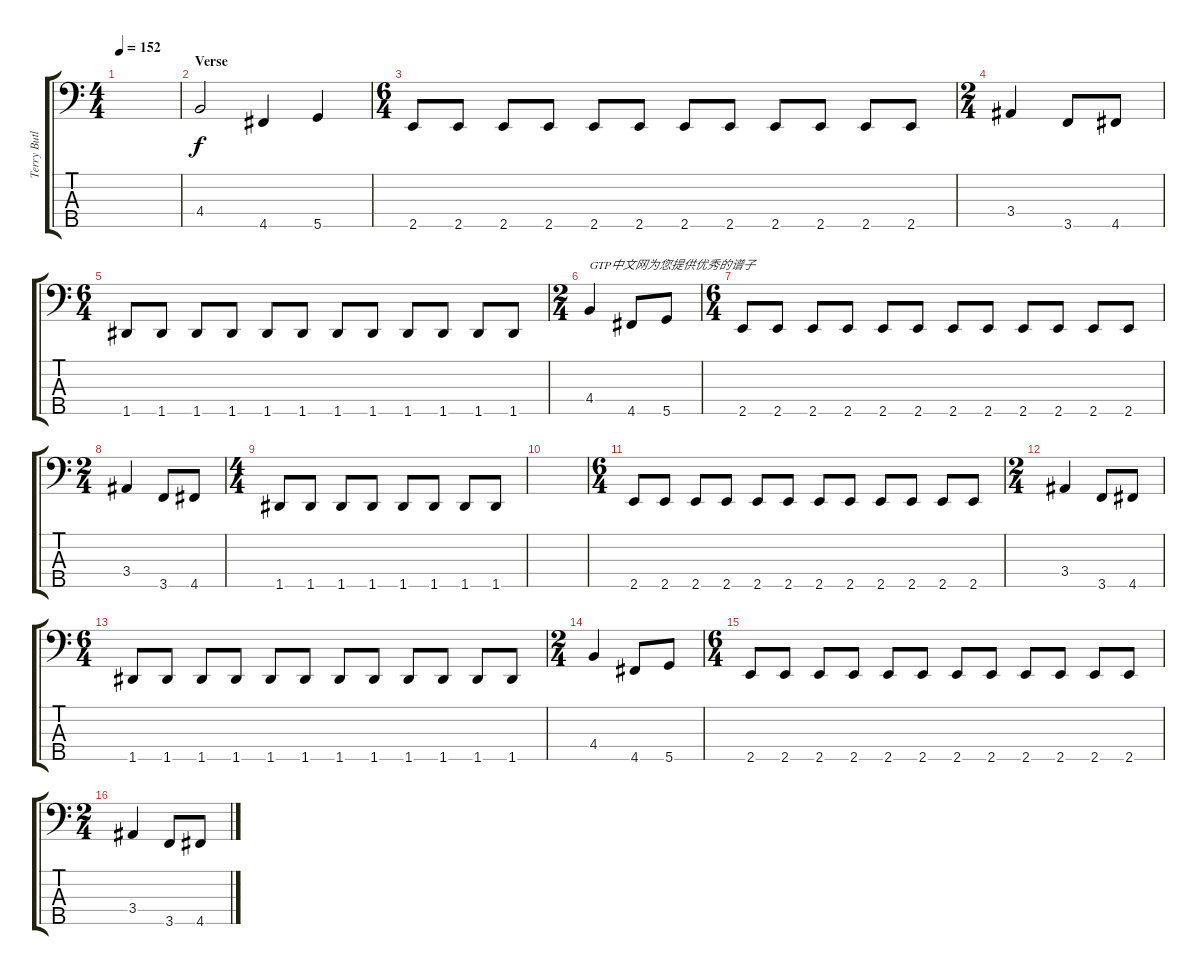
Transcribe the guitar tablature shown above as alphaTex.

\track ("Terry Butler" "Terry Butl") {instrument electricbassfinger}
\staff {score tabs}
\tuning (A2 F2 C2 G1 D1) {hide}
\ts (4 4)
\tempo 152
\clef f4
\ks c
|
\section ("" "Verse")
4.4.2 4.5.4 5.5.4 |
\ts (6 4)
2.5.8 2.5.8 2.5.8 2.5.8 2.5.8 2.5.8 2.5.8 2.5.8 2.5.8 2.5.8 2.5.8 2.5.8 |
\ts (2 4)
3.4.4 3.5.8 4.5.8 |
\ts (6 4)
1.5.8 1.5.8 1.5.8 1.5.8 1.5.8 1.5.8 1.5.8 1.5.8 1.5.8 1.5.8 1.5.8 1.5.8 |
\ts (2 4)
4.4.4{txt "GTP中文网为您提供优秀的谱子"} 4.5.8 5.5.8 |
\ts (6 4)
2.5.8 2.5.8 2.5.8 2.5.8 2.5.8 2.5.8 2.5.8 2.5.8 2.5.8 2.5.8 2.5.8 2.5.8 |
\ts (2 4)
3.4.4 3.5.8 4.5.8 |
\ts (4 4)
1.5.8 1.5.8 1.5.8 1.5.8 1.5.8 1.5.8 1.5.8 1.5.8 |
|
\ts (6 4)
2.5.8 2.5.8 2.5.8 2.5.8 2.5.8 2.5.8 2.5.8 2.5.8 2.5.8 2.5.8 2.5.8 2.5.8 |
\ts (2 4)
3.4.4 3.5.8 4.5.8 |
\ts (6 4)
1.5.8 1.5.8 1.5.8 1.5.8 1.5.8 1.5.8 1.5.8 1.5.8 1.5.8 1.5.8 1.5.8 1.5.8 |
\ts (2 4)
4.4.4 4.5.8 5.5.8 |
\ts (6 4)
2.5.8 2.5.8 2.5.8 2.5.8 2.5.8 2.5.8 2.5.8 2.5.8 2.5.8 2.5.8 2.5.8 2.5.8 |
\ts (2 4)
3.4.4 3.5.8 4.5.8
